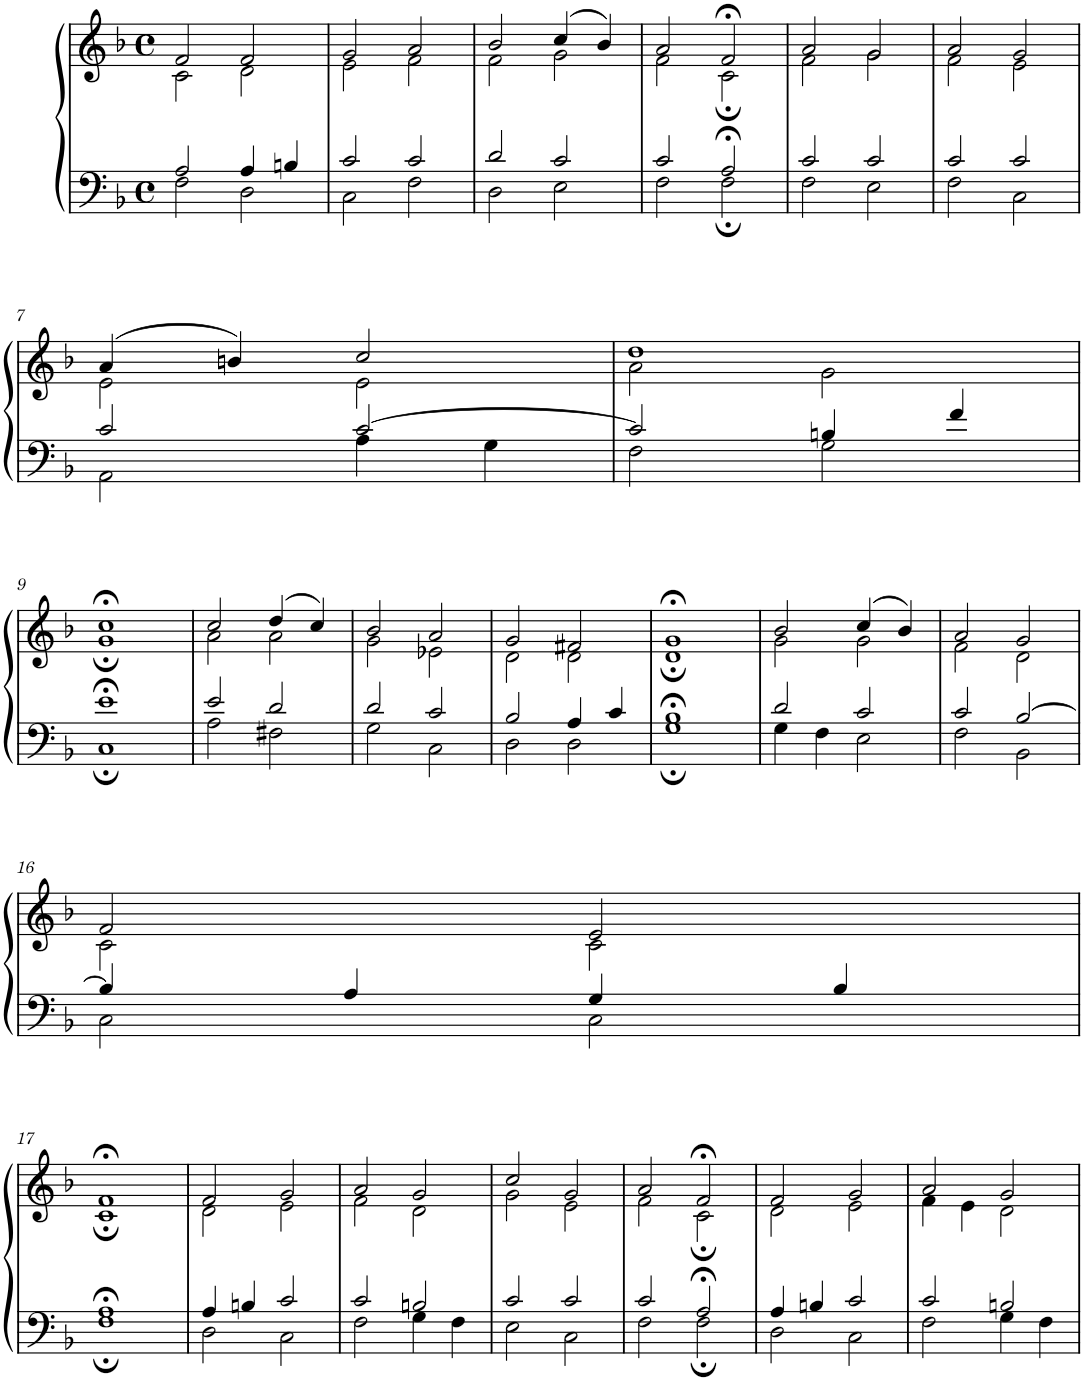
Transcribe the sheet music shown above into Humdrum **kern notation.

**kern	**kern
*part1	*part1
*staff2	*staff1
*I"Piano	*
*I'Pno.	*
*clefF4	*clefG2
*k[b-]	*k[b-]
*M4/4	*M4/4
*met(c)	*met(c)
=1	=1
*^	*^
2A/	2F\	2f/	2c\
4A/	2D\	2f/	2d\
4Bn/	.	.	.
=2	=2	=2	=2
2c/	2C\	2g/	2e\
2c/	2F\	2a/	2f\
=3	=3	=3	=3
2d/	2D\	2b-/	2f\
2c/	2E\	(4cc/	2g\
.	.	4b-/)	.
=4	=4	=4	=4
2c/	2F\	2a/	2f\
2A;</	2F;\	2f;</	2c;\
=5	=5	=5	=5
2c/	2F\	2a/	2f\
2c/	2E\	2g/	2g\
=6	=6	=6	=6
2c/	2F\	2a/	2f\
2c/	2C\	2g/	2e\
!!LO:LB:g=z	!!
=7	=7	=7	=7
2c/	2AA\	(4a/	2e\
.	.	4bn/)	.
[2c/	4A\	2cc/	2e\
.	4G\	.	.
=8	=8	=8	=8
2c/]	2F\	1dd	2a\
4Bn/	2G\	.	2g\
4f/	.	.	.
!!LO:LB:g=z	!!
=9	=9	=9	=9
1e;<	1C;	1cc;<	1g;
=10	=10	=10	=10
2e/	2A\	2cc/	2a\
2d/	2F#X\	(4dd/	2a\
.	.	4cc/)	.
=11	=11	=11	=11
2d/	2G\	2b-/	2g\
2c/	2C\	2a/	2e-X\
=12	=12	=12	=12
2B-/	2D\	2g/	2d\
4A/	2D\	2f#X/	2d\
4c/	.	.	.
=13	=13	=13	=13
1B-;<	1G;	1g;<	1d;
=14	=14	=14	=14
2d/	4G\	2b-/	2g\
.	4F\	.	.
2c/	2E\	(4cc/	2g\
.	.	4b-/)	.
=15	=15	=15	=15
2c/	2F\	2a/	2f\
[2B-/	2BB-\	2g/	2d\
!!LO:LB:g=z	!!
=16	=16	=16	=16
4B-/]	2C\	2f/	2c\
4A/	.	.	.
4G/	2C\	2e/	2c\
4B-/	.	.	.
!!LO:LB:g=z	!!
=17	=17	=17	=17
1A;<	1F;	1f;<	1c;
=18	=18	=18	=18
4A/	2D\	2f/	2d\
4Bn/	.	.	.
2c/	2C\	2g/	2e\
=19	=19	=19	=19
2c/	2F\	2a/	2f\
2Bn/	4G\	2g/	2d\
.	4F\	.	.
=20	=20	=20	=20
2c/	2E\	2cc/	2g\
2c/	2C\	2g/	2e\
=21	=21	=21	=21
2c/	2F\	2a/	2f\
2A;</	2F;\	2f;</	2c;\
=22	=22	=22	=22
4A/	2D\	2f/	2d\
4Bn/	.	.	.
2c/	2C\	2g/	2e\
=23	=23	=23	=23
2c/	2F\	2a/	4f\
.	.	.	4e\
2Bn/	4G\	2g/	2d\
.	4F\	.	.
*v	*v	*	*
*	*v	*v
=	=
*-	*-
